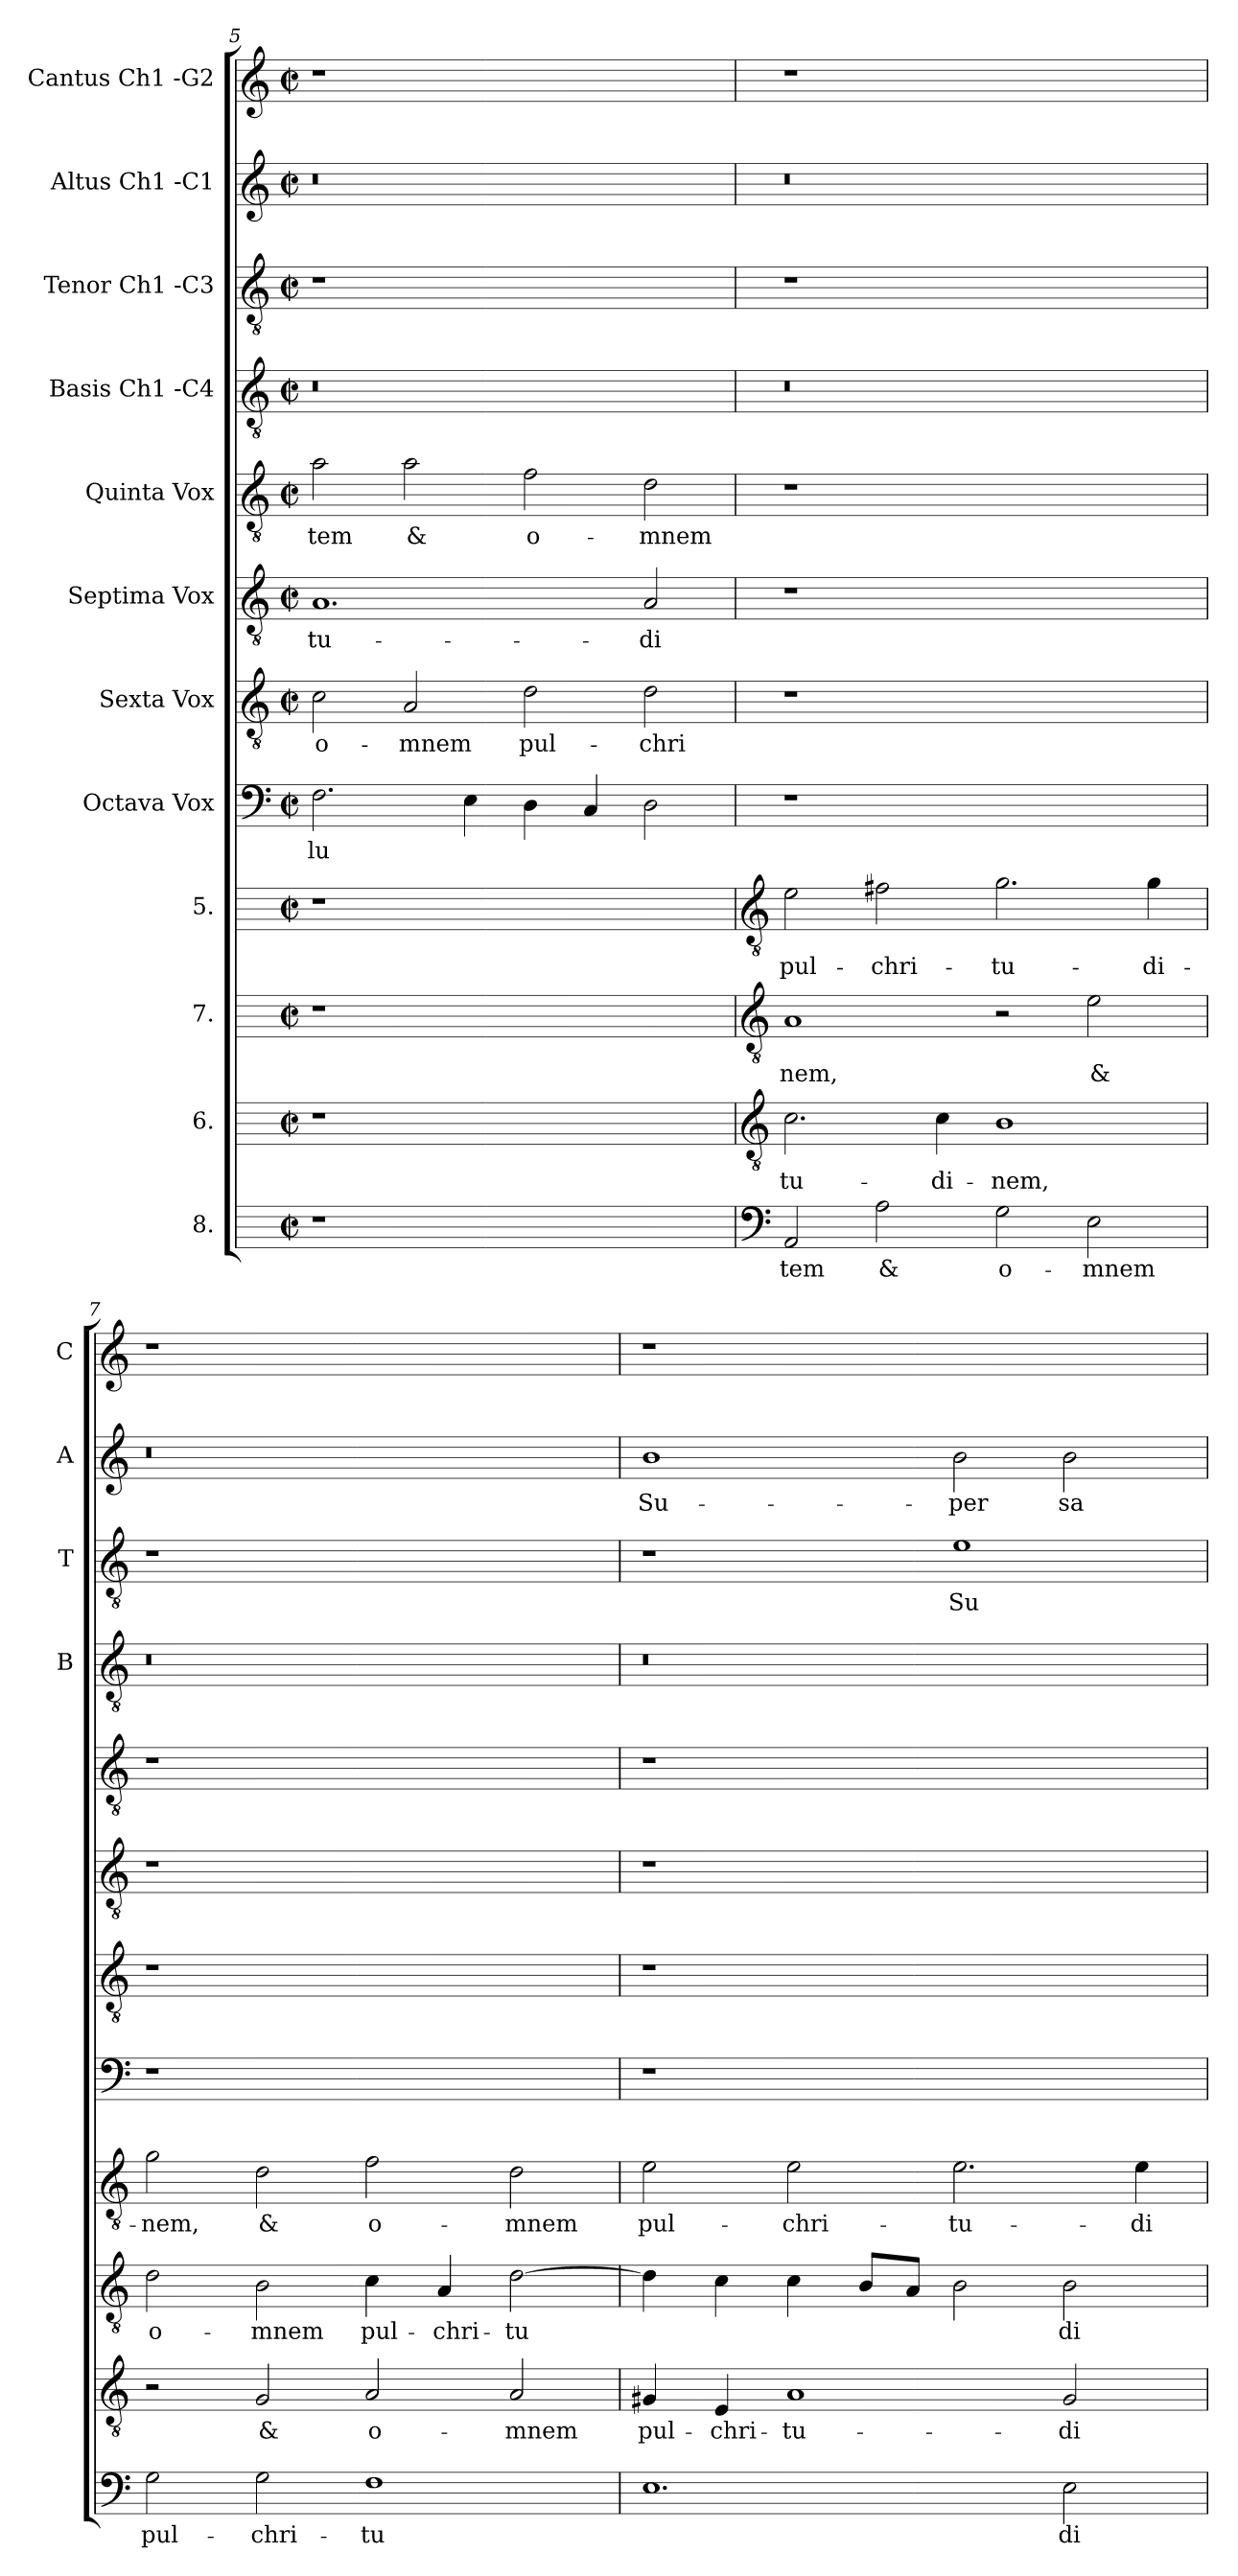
**kern	**text	**kern	**text	**kern	**text	**kern	**text	**kern	**text	**kern	**text	**kern	**text	**kern	**text	**kern	**kern	**text	**kern	**text	**kern
*part12	*part12	*part11	*part11	*part10	*part10	*part9	*part9	*part8	*part8	*part7	*part7	*part6	*part6	*part5	*part5	*part4	*part3	*part3	*part2	*part2	*part1
*staff12	*staff12	*staff11	*staff11	*staff10	*staff10	*staff9	*staff9	*staff8	*staff8	*staff7	*staff7	*staff6	*staff6	*staff5	*staff5	*staff4	*staff3	*staff3	*staff2	*staff2	*staff1
*I"8.	*	*I"6.	*	*I"7.	*	*I"5.	*	*I"Octava  Vox	*	*I"Sexta  Vox	*	*I"Septima  Vox	*	*I"Quinta  Vox	*	*I"Basis  Ch1 -C4	*I"Tenor  Ch1 -C3	*	*I"Altus  Ch1 -C1	*	*I"Cantus  Ch1 -G2
*	*	*	*	*	*	*	*	*	*	*	*	*	*	*	*	*I'B	*I'T	*	*I'A	*	*I'C
*	*	*	*	*	*	*	*	*clefF4	*	*clefGv2	*	*clefGv2	*	*clefGv2	*	*clefGv2	*clefGv2	*	*clefG2	*	*clefG2
*k[]	*	*k[]	*	*k[]	*	*k[]	*	*k[]	*	*k[]	*	*k[]	*	*k[]	*	*k[]	*k[]	*	*k[]	*	*k[]
*C:	*	*C:	*	*C:	*	*C:	*	*C:	*	*C:	*	*C:	*	*C:	*	*C:	*C:	*	*C:	*	*C:
*M2/2	*	*M2/2	*	*M2/2	*	*M2/2	*	*M2/2	*	*M2/2	*	*M2/2	*	*M2/2	*	*M2/2	*M2/2	*	*M2/2	*	*M2/2
*met(c|)	*	*met(c|)	*	*met(c|)	*	*met(c|)	*	*met(c|)	*	*met(c|)	*	*met(c|)	*	*met(c|)	*	*met(c|)	*met(c|)	*	*met(c|)	*	*met(c|)
=5	=5	=5	=5	=5	=5	=5	=5	=5	=5	=5	=5	=5	=5	=5	=5	=5	=5	=5	=5	=5	=5
!	!	!	!	!	!	!	!	!	!LO:LY:b:cj	!	!LO:LY:b:cj	!	!LO:LY:b:cj	!	!LO:LY:b:cj	!	!	!	!	!	!
1r	.	1r	.	1r	.	1r	.	2.F\	-lu-	2c\	o-	1.A	-tu-	2a\	-tem	0r	1r	.	0r	.	1r
!	!	!	!	!	!	!	!	!	!	!	!LO:LY:b:cj	!	!	!	!LO:LY:b:cj	!	!	!	!	!	!
.	.	.	.	.	.	.	.	.	.	2A/	-mnem	.	.	2a\	&	.	.	.	.	.	.
!	!	!	!	!	!	!	!	!	!LO:LY:b:cj	!	!	!	!	!	!	!	!	!	!	!	!
.	.	.	.	.	.	.	.	4E\	--	.	.	.	.	.	.	.	.	.	.	.	.
!	!	!	!	!	!	!	!	!	!LO:LY:b:cj	!	!LO:LY:b:cj	!	!	!	!LO:LY:b:cj	!	!	!	!	!	!
1ryy	.	1ryy	.	1ryy	.	1ryy	.	4D\	--	2d\	pul-	.	.	2f\	o-	.	1ryy	.	.	.	1ryy
!	!	!	!	!	!	!	!	!	!LO:LY:b:cj	!	!	!	!	!	!	!	!	!	!	!	!
.	.	.	.	.	.	.	.	4C/	--	.	.	.	.	.	.	.	.	.	.	.	.
!	!	!	!	!	!	!	!	!	!LO:LY:b:cj	!	!LO:LY:b:cj	!	!LO:LY:b:cj	!	!LO:LY:b:cj	!	!	!	!	!	!
.	.	.	.	.	.	.	.	2D\	--	2d\	-chri-	2A/	-di-	2d\	-mnem	.	.	.	.	.	.
!!LO:PB:g=z
=6	=6	=6	=6	=6	=6	=6	=6	=6	=6	=6	=6	=6	=6	=6	=6	=6	=6	=6	=6	=6	=6
*clefF4	*	*clefGv2	*	*clefGv2	*	*clefGv2	*	*	*	*	*	*	*	*	*	*	*	*	*	*	*
!	!LO:LY:b:cj	!	!LO:LY:b:cj	!	!LO:LY:b:cj	!	!LO:LY:b:cj	!	!	!	!	!	!	!	!	!	!	!	!	!	!
2AA/	tem	2.c\	tu-	1A	nem,	2e\	pul-	1r	.	1r	.	1r	.	1r	.	0r	1r	.	0r	.	1r
!	!LO:LY:b:cj	!	!	!	!	!	!LO:LY:b:cj	!	!	!	!	!	!	!	!	!	!	!	!	!	!
2A\	&	.	.	.	.	2f#X\	-chri-	.	.	.	.	.	.	.	.	.	.	.	.	.	.
!	!	!	!LO:LY:b:cj	!	!	!	!	!	!	!	!	!	!	!	!	!	!	!	!	!	!
.	.	4c\	-di-	.	.	.	.	.	.	.	.	.	.	.	.	.	.	.	.	.	.
!	!LO:LY:b:cj	!	!LO:LY:b:cj	!	!	!	!LO:LY:b:cj	!	!	!	!	!	!	!	!	!	!	!	!	!	!
2G\	o-	1B	-nem,	2r	.	2.g\	-tu-	1ryy	.	1ryy	.	1ryy	.	1ryy	.	.	1ryy	.	.	.	1ryy
!	!LO:LY:b:cj	!	!	!	!LO:LY:b:cj	!	!	!	!	!	!	!	!	!	!	!	!	!	!	!	!
2E\	-mnem	.	.	2e\	&	.	.	.	.	.	.	.	.	.	.	.	.	.	.	.	.
!	!	!	!	!	!	!	!LO:LY:b:cj	!	!	!	!	!	!	!	!	!	!	!	!	!	!
.	.	.	.	.	.	4g\	-di-	.	.	.	.	.	.	.	.	.	.	.	.	.	.
=7	=7	=7	=7	=7	=7	=7	=7	=7	=7	=7	=7	=7	=7	=7	=7	=7	=7	=7	=7	=7	=7
!	!LO:LY:b:cj	!	!	!	!LO:LY:b:cj	!	!LO:LY:b:cj	!	!	!	!	!	!	!	!	!	!	!	!	!	!
2G\	pul-	2r	.	2d\	o-	2g\	-nem,	1r	.	1r	.	1r	.	1r	.	0r	1r	.	0r	.	1r
!	!LO:LY:b:cj	!	!LO:LY:b:cj	!	!LO:LY:b:cj	!	!LO:LY:b:cj	!	!	!	!	!	!	!	!	!	!	!	!	!	!
2G\	-chri-	2G/	&	2B\	-mnem	2d\	&	.	.	.	.	.	.	.	.	.	.	.	.	.	.
!	!LO:LY:b:cj	!	!LO:LY:b:cj	!	!LO:LY:b:cj	!	!LO:LY:b:cj	!	!	!	!	!	!	!	!	!	!	!	!	!	!
1F	-tu-	2A/	o-	4c\	pul-	2f\	o-	1ryy	.	1ryy	.	1ryy	.	1ryy	.	.	1ryy	.	.	.	1ryy
!	!	!	!	!	!LO:LY:b:cj	!	!	!	!	!	!	!	!	!	!	!	!	!	!	!	!
.	.	.	.	4A/	-chri-	.	.	.	.	.	.	.	.	.	.	.	.	.	.	.	.
!	!	!	!LO:LY:b:cj	!	!LO:LY:b:cj	!	!LO:LY:b:cj	!	!	!	!	!	!	!	!	!	!	!	!	!	!
.	.	2A/	-mnem	[>2d\	-tu-	2d\	-mnem	.	.	.	.	.	.	.	.	.	.	.	.	.	.
=8	=8	=8	=8	=8	=8	=8	=8	=8	=8	=8	=8	=8	=8	=8	=8	=8	=8	=8	=8	=8	=8
!	!LO:LY:b:cj	!	!LO:LY:b:cj	!	!LO:LY:b:cj	!	!LO:LY:b:cj	!	!	!	!	!	!	!	!	!	!	!	!	!LO:LY:b:cj	!
1.E	--	4G#X/	pul-	4d\]	--	2e\	pul-	1r	.	1r	.	1r	.	1r	.	0r	1r	.	1b	Su-	1r
!	!	!	!LO:LY:b:cj	!	!LO:LY:b:cj	!	!	!	!	!	!	!	!	!	!	!	!	!	!	!	!
.	.	4E/	-chri-	4c\	--	.	.	.	.	.	.	.	.	.	.	.	.	.	.	.	.
!	!	!	!LO:LY:b:cj	!	!LO:LY:b:cj	!	!LO:LY:b:cj	!	!	!	!	!	!	!	!	!	!	!	!	!	!
.	.	1A	-tu-	4c\	--	2e\	-chri-	.	.	.	.	.	.	.	.	.	.	.	.	.	.
!	!	!	!	!	!LO:LY:b:cj	!	!	!	!	!	!	!	!	!	!	!	!	!	!	!	!
.	.	.	.	8B/L	--	.	.	.	.	.	.	.	.	.	.	.	.	.	.	.	.
!	!	!	!	!	!LO:LY:b:cj	!	!	!	!	!	!	!	!	!	!	!	!	!	!	!	!
.	.	.	.	8A/J	--	.	.	.	.	.	.	.	.	.	.	.	.	.	.	.	.
!	!	!	!	!	!LO:LY:b:cj	!	!LO:LY:b:cj	!	!	!	!	!	!	!	!	!	!	!LO:LY:b:cj	!	!LO:LY:b:cj	!
.	.	.	.	2B\	--	2.e\	-tu-	1ryy	.	1ryy	.	1ryy	.	1ryy	.	.	1e	Su-	2b\	-per	1ryy
!	!LO:LY:b:cj	!	!LO:LY:b:cj	!	!LO:LY:b:cj	!	!	!	!	!	!	!	!	!	!	!	!	!	!	!LO:LY:b:cj	!
2E\	-di-	2G#/	-di-	2B\	-di-	.	.	.	.	.	.	.	.	.	.	.	.	.	2b\	sa-	.
!	!	!	!	!	!	!	!LO:LY:b:cj	!	!	!	!	!	!	!	!	!	!	!	!	!	!
.	.	.	.	.	.	4e\	-di-	.	.	.	.	.	.	.	.	.	.	.	.	.	.
=	=	=	=	=	=	=	=	=	=	=	=	=	=	=	=	=	=	=	=	=	=
*-	*-	*-	*-	*-	*-	*-	*-	*-	*-	*-	*-	*-	*-	*-	*-	*-	*-	*-	*-	*-	*-
